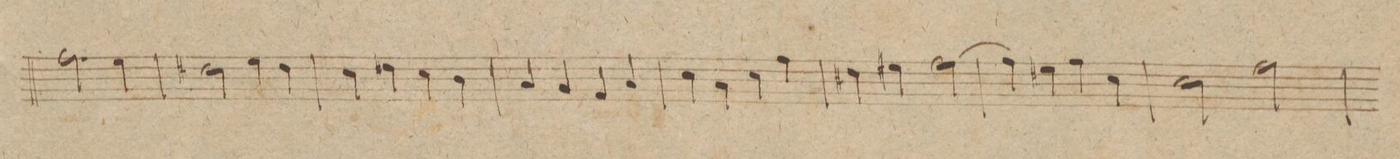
**kern	**dynam
*I"Flauto 2do	*
*clefG2	*
*k[f#c#g#]	*
*met(c|)	*
*M2/2	*
2.ff#\	.
4ee\	.
=243	=243
2dd#X\	.
4ee\	.
4dd#\	.
=244	=244
4cc#\	.
4dd#X\	.
4cc#\	.
4b\	.
=245	=245
4a/	.
4g#/	.
4f#/	.
4a/	.
=246	=246
4cc#\	.
4a\	.
4cc#\	.
4ff#\	.
=247	=247
4dd#X\	.
4ee#X\	.
[2ff#\	.
=248	=248
4ff#\]	.
4ee#X\	.
4ff#\	.
4cc#\	.
=249	=249
2cc#\	.
2ff#\	.
=250	=250
*-	*-
